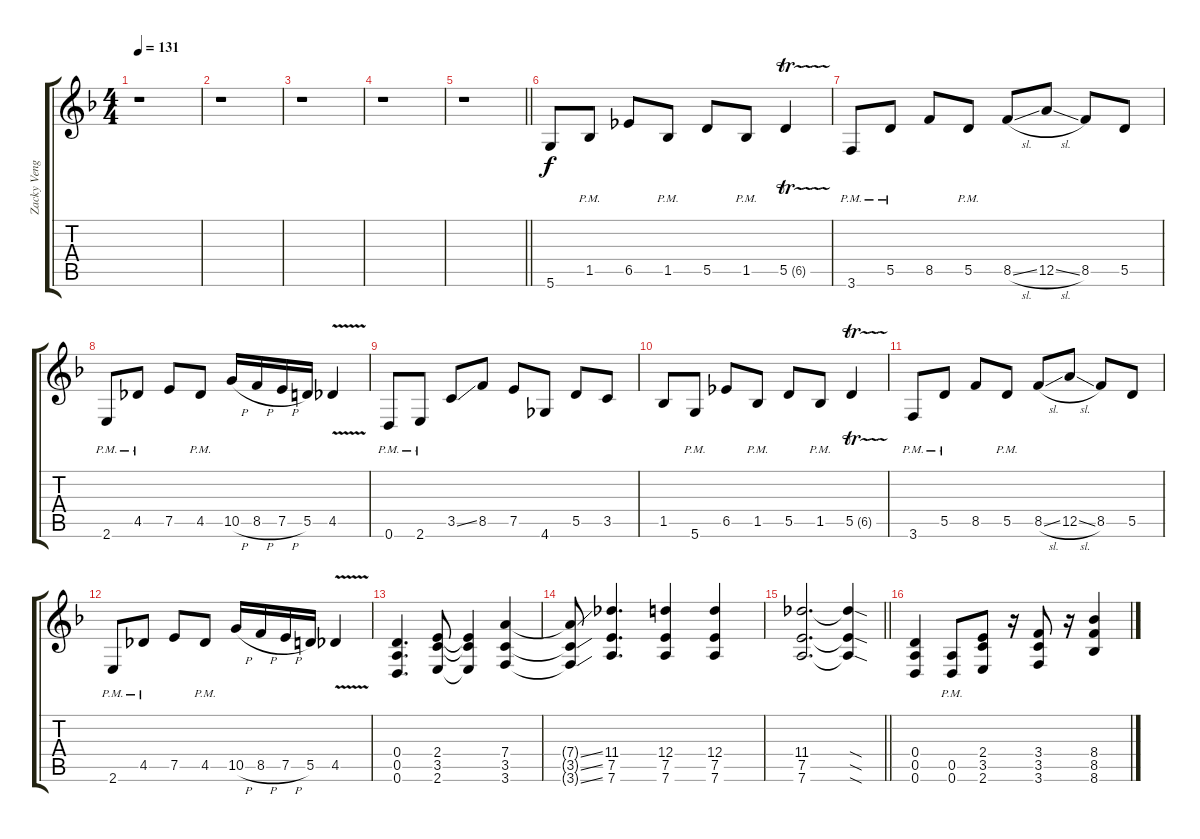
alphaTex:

\track ("Zacky Vengeance" "Zacky Veng") {instrument distortionguitar}
\staff {score tabs}
\tuning (E4 B3 G3 D3 A2 D2) {hide}
\ts (4 4)
\tempo 131
\clef g2
\ks f
r.1{dy mf} |
r.1 |
r.1 |
r.1 |
\barLineRight lightlight
r.1 |
5.6.8{dy f} 1.5{pm}.8 6.5.8 1.5{pm}.8 5.5.8 1.5{pm}.8 5.5{tr (6 16)}.4 |
3.6{pm}.8 5.5{pm}.8 8.5.8 5.5{pm}.8 8.5{sl}.8 12.5{sl}.8 8.5.8 5.5.8 |
2.6{pm}.8 4.5{pm}.8 7.5.8 4.5{pm}.8 10.5{h}.16 8.5{h}.16 7.5{h}.16 5.5.16 4.5{v}.4 |
0.6{pm}.8 2.6{pm}.8 3.5{ss}.8 8.5.8 7.5.8 4.6.8 5.5.8 3.5.8 |
1.5.8 5.6{pm}.8 6.5.8 1.5{pm}.8 5.5.8 1.5{pm}.8 5.5{tr (6 32)}.4 |
3.6{pm}.8 5.5{pm}.8 8.5.8 5.5{pm}.8 8.5{sl}.8 12.5{sl}.8 8.5.8 5.5.8 |
2.6{pm}.8 4.5{pm}.8 7.5.8 4.5{pm}.8 10.5{h}.16 8.5{h}.16 7.5{h}.16 5.5.16 4.5{v}.4 |
(0.4 0.5 0.6).4{d} (2.4 3.5 2.6).8 (2.4{t} 3.5{t} 2.6{t}).4 (7.4 3.5 3.6).4 |
(7.4{ss t} 3.5{ss t} 3.6{ss t}).8 (11.4 7.5 7.6).4{d} (12.4 7.5 7.6).4 (12.4 7.5 7.6).4 |
\barLineRight lightlight
(11.4 7.5 7.6).2{d} (11.4{sod t} 7.5{sod t} 7.6{sod t}).4 |
(0.4 0.5 0.6).4 (0.5{pm} 0.6{pm}).8 (2.4 3.5 2.6).8 r.16 (3.4 3.5 3.6).8 r.16 (8.4 8.5 8.6).4
